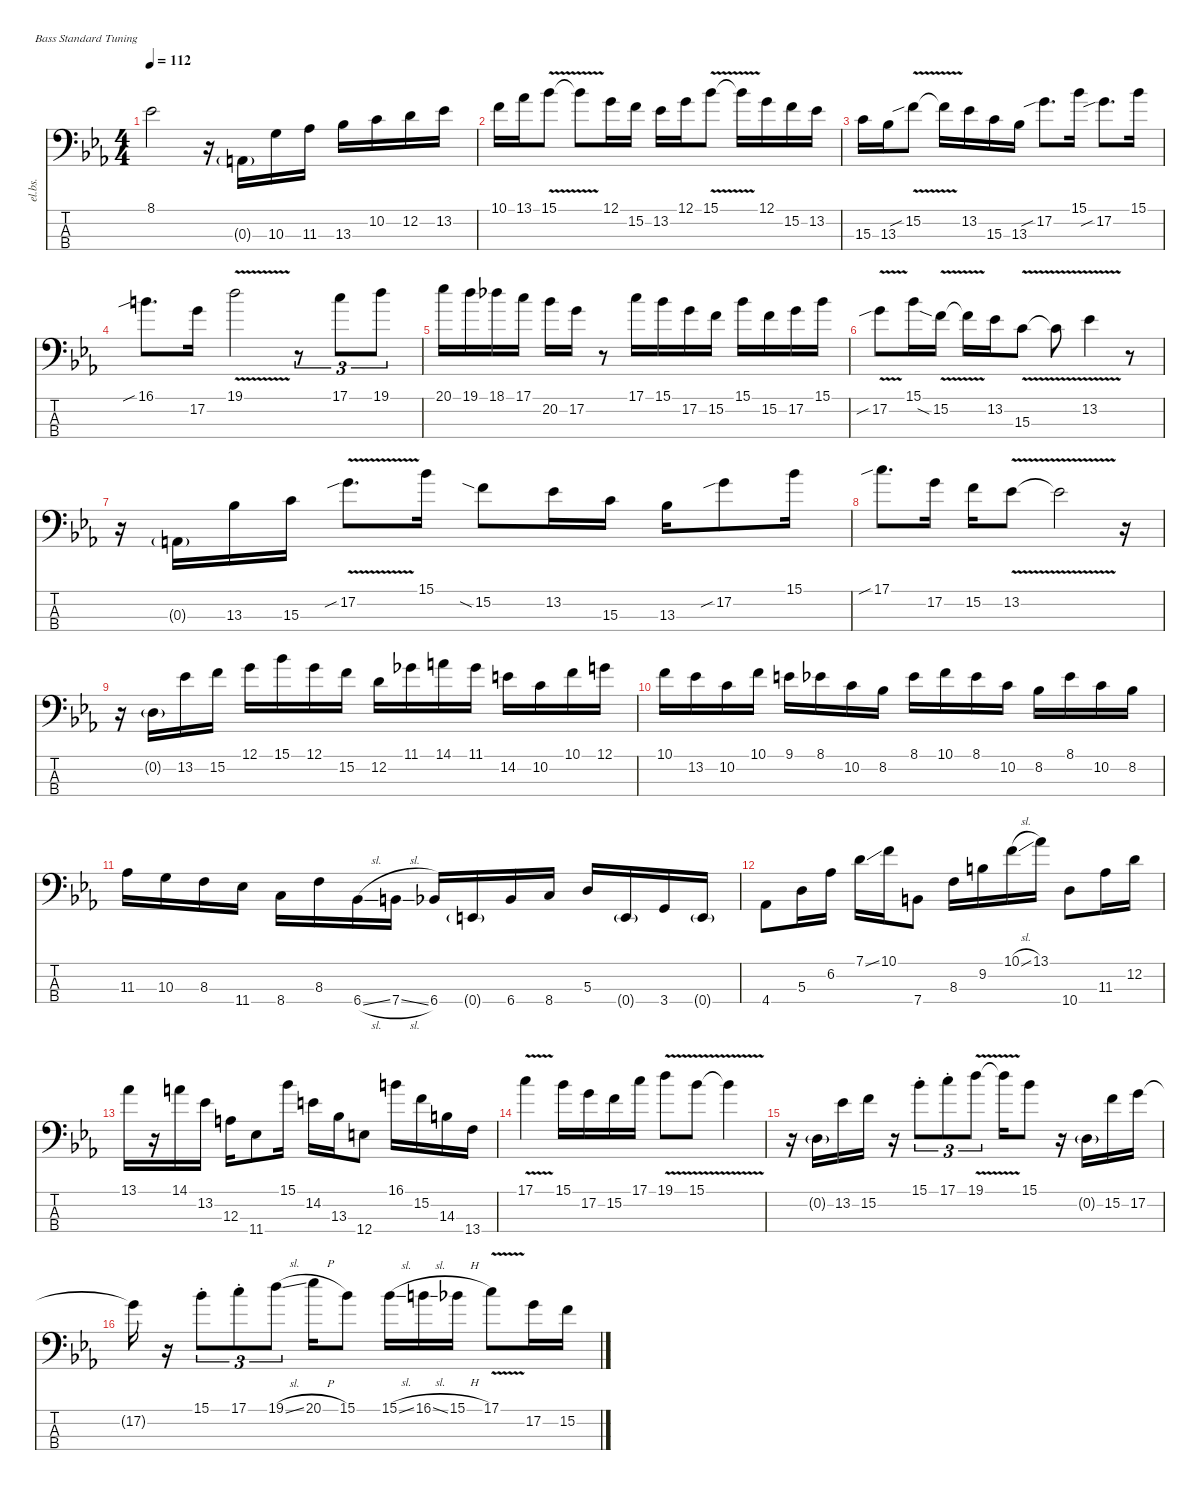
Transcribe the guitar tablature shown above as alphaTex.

\defaultSystemsLayout 4
\hideDynamics
\bracketExtendMode nobrackets
\otherSystemsTrackNameOrientation horizontal
\track ("Bass" "el.bs.") {instrument electricbassfinger}
\staff {score tabs}
\tuning (G2 D2 A1 E1)
\ts (4 4)
\tempo 112
\clef f4
\ks cminor
8.1{t acc b}.2{dy f beam Down} r.16{beam Down} 0.3{g acc forcenatural}.16{beam Down} 10.3{acc forcenatural}.16{beam Down} 11.3{acc b}.16{beam Down} 13.3{acc b}.16{beam Down} 10.2{acc forcenatural}.16{beam Down} 12.2{acc forcenatural}.16{beam Down} 13.2{acc b}.16{beam Down} |
10.1{acc forcenatural}.16{beam Down} 13.1{acc b}.16{beam Down} 15.1{v acc b}.8{beam Down} 15.1{v t acc b}.8{beam Down} 12.1{acc forcenatural}.16{beam Down} 15.2{acc forcenatural}.16{beam Down} 13.2{acc b}.16{beam Down} 12.1{acc forcenatural}.16{beam Down} 15.1{v acc b}.8{beam Down} 15.1{v t acc b}.16{beam Down} 12.1{acc forcenatural}.16{beam Down} 15.2{acc forcenatural}.16{beam Down} 13.2{acc b}.16{beam Down} |
15.3{acc forcenatural}.16{beam Down} 13.3{acc b}.16{beam Down} 15.2{v sib acc forcenatural}.8{beam Down} 15.2{v t acc forcenatural}.16{beam Down} 13.2{acc b}.16{beam Down} 15.3{acc forcenatural}.16{beam Down} 13.3{acc b}.16{beam Down} 17.2{sib acc forcenatural}.8{d beam Down} 15.1{acc b}.16{beam Down} 17.2{sib acc forcenatural}.8{d beam Down} 15.1{acc b}.16{beam Down} |
16.1{sib acc forcenatural}.8{d beam Down} 17.2{acc forcenatural}.16{beam Down} 19.1{v acc forcenatural}.2{beam Down} r.8{tu (3 2) beam Down} 17.1{acc forcenatural}.8{tu (3 2) beam Down} 19.1{acc forcenatural}.8{tu (3 2) beam Down} |
20.1{acc b}.16{beam Down} 19.1{acc forcenatural}.16{beam Down} 18.1{acc b}.16{beam Down} 17.1{acc forcenatural}.16{beam Down} 20.2{acc b}.16{beam Down} 17.2{acc forcenatural}.16{beam Down} r.8{beam Down} 17.1{acc forcenatural}.16{beam Down} 15.1{acc b}.16{beam Down} 17.2{acc forcenatural}.16{beam Down} 15.2{acc forcenatural}.16{beam Down} 15.1{acc b}.16{beam Down} 15.2{acc forcenatural}.16{beam Down} 17.2{acc forcenatural}.16{beam Down} 15.1{acc b}.16{beam Down} |
17.2{v sib acc forcenatural}.8{beam Down} 15.1{acc b}.16{beam Down} 15.2{v sia acc forcenatural}.16{beam Down} 15.2{v t acc forcenatural}.16{beam Down} 13.2{acc b}.16{beam Down} 15.3{v acc forcenatural}.8{beam Down} 15.3{v t acc forcenatural}.8{beam Down} 13.2{v acc b}.4{beam Down} r.8{beam Down} |
r.16{beam Down} 0.3{g acc forcenatural}.16{beam Down} 13.3{acc b}.16{beam Down} 15.3{acc forcenatural}.16{beam Down} 17.2{v sib acc forcenatural}.8{d beam Down} 15.1{acc b}.16{beam Down} 15.2{sia acc forcenatural}.8{beam Down} 13.2{acc b}.16{beam Down} 15.3{acc forcenatural}.16{beam Down} 13.3{acc b}.16{beam Down} 17.2{sib acc forcenatural}.8{beam Down} 15.1{acc b}.16{beam Down} |
17.1{sib acc forcenatural}.8{d beam Down} 17.2{acc forcenatural}.16{beam Down} 15.2{acc forcenatural}.16{beam Down} 13.2{v acc b}.8{beam Down} 13.2{v t acc b}.2{beam Down} r.16{beam Down} |
r.16{beam Down} 0.2{g acc forcenatural}.16{beam Down} 13.2{acc b}.16{beam Down} 15.2{acc forcenatural}.16{beam Down} 12.1{acc forcenatural}.16{beam Down} 15.1{acc b}.16{beam Down} 12.1{acc forcenatural}.16{beam Down} 15.2{acc forcenatural}.16{beam Down} 12.2{acc forcenatural}.16{beam Down} 11.1{acc b}.16{beam Down} 14.1{acc forcenatural}.16{beam Down} 11.1{acc b}.16{beam Down} 14.2{acc forcenatural}.16{beam Down} 10.2{acc forcenatural}.16{beam Down} 10.1{acc forcenatural}.16{beam Down} 12.1{acc forcenatural}.16{beam Down} |
10.1{acc forcenatural}.16{beam Down} 13.2{acc b}.16{beam Down} 10.2{acc forcenatural}.16{beam Down} 10.1{acc forcenatural}.16{beam Down} 9.1{acc forcenatural}.16{beam Down} 8.1{acc b}.16{beam Down} 10.2{acc forcenatural}.16{beam Down} 8.2{acc b}.16{beam Down} 8.1{acc b}.16{beam Down} 10.1{acc forcenatural}.16{beam Down} 8.1{acc b}.16{beam Down} 10.2{acc forcenatural}.16{beam Down} 8.2{acc b}.16{beam Down} 8.1{acc b}.16{beam Down} 10.2{acc forcenatural}.16{beam Down} 8.2{acc b}.16{beam Down} |
11.3{acc b}.16{beam Down} 10.3{acc forcenatural}.16{beam Down} 8.3{acc forcenatural}.16{beam Down} 11.4{acc b}.16{beam Down} 8.4{acc forcenatural}.16{beam Down} 8.3{acc forcenatural}.16{beam Down} 6.4{sl acc b}.16{beam Down} 7.4{sl acc forcenatural}.16{beam Down} 6.4{acc b}.16{beam Up} 0.4{g acc forcenatural}.16{beam Up} 6.4{acc b}.16{beam Up} 8.4{acc forcenatural}.16{beam Up} 5.3{acc forcenatural}.16{beam Up} 0.4{g acc forcenatural}.16{beam Up} 3.4{acc forcenatural}.16{beam Up} 0.4{g acc forcenatural}.16{beam Up} |
4.4{acc b}.8{beam Down} 5.3{acc forcenatural}.16{beam Down} 6.2{acc b}.16{beam Down} 7.1{ss acc forcenatural}.16{beam Down} 10.1{acc forcenatural}.16{beam Down} 7.4{acc forcenatural}.8{beam Down} 8.3{acc forcenatural}.16{beam Down} 9.2{acc forcenatural}.16{beam Down} 10.1{sl acc forcenatural}.16{beam Down} 13.1{acc b}.16{beam Down} 10.4{acc forcenatural}.8{beam Down} 11.3{acc b}.16{beam Down} 12.2{acc forcenatural}.16{beam Down} |
13.1{acc b}.16{beam Down} r.16{beam Down} 14.1{acc forcenatural}.16{beam Down} 13.2{acc b}.16{beam Down} 12.3{acc forcenatural}.16{beam Down} 11.4{acc b}.8{beam Down} 15.1{acc b}.16{beam Down} 14.2{acc forcenatural}.16{beam Down} 13.3{acc b}.16{beam Down} 12.4{acc forcenatural}.8{beam Down} 16.1{acc forcenatural}.16{beam Down} 15.2{acc forcenatural}.16{beam Down} 14.3{acc forcenatural}.16{beam Down} 13.4{acc forcenatural}.16{beam Down} |
17.1{v acc forcenatural}.4{beam Down} 15.1{acc b}.16{beam Down} 17.2{acc forcenatural}.16{beam Down} 15.2{acc forcenatural}.16{beam Down} 17.1{acc forcenatural}.16{beam Down} 19.1{v acc forcenatural}.8{beam Down} 15.1{v acc b}.8{beam Down} 15.1{v t acc b}.4{beam Down} |
r.16{beam Down} 0.2{g acc forcenatural}.16{beam Down} 13.2{acc b}.16{beam Down} 15.2{acc forcenatural}.16{beam Down} r.16{beam Down} 15.1{st acc b}.8{tu (3 2) beam Down} 17.1{st acc forcenatural}.8{tu (3 2) beam Down} 19.1{v acc forcenatural}.8{tu (3 2) dy mf beam Down} 19.1{v t acc forcenatural}.16{dy f beam Down} 15.1{acc b}.8{beam Down} r.16{beam Down} 0.2{g acc forcenatural}.16{beam Down} 15.2{acc forcenatural}.16{dy mf beam Down} 17.2{acc forcenatural}.16{beam Down} |
17.2{t acc forcenatural}.16{dy f beam Down} r.16{beam Down} 15.1{st acc b}.8{tu (3 2) beam Down} 17.1{st acc forcenatural}.8{tu (3 2) beam Down} 19.1{sl acc forcenatural}.8{tu (3 2) dy mf beam Down} 20.1{h acc b}.16{dy f beam Down} 15.1{acc b}.8{beam Down} 15.1{sl acc b}.16{beam Down} 16.1{sl acc forcenatural}.16{beam Down} 15.1{h acc b}.16{beam Down} 17.1{v acc forcenatural}.8{beam Down} 17.2{acc forcenatural}.16{dy mf beam Down} 15.2{acc forcenatural}.16{dy f beam Down}
